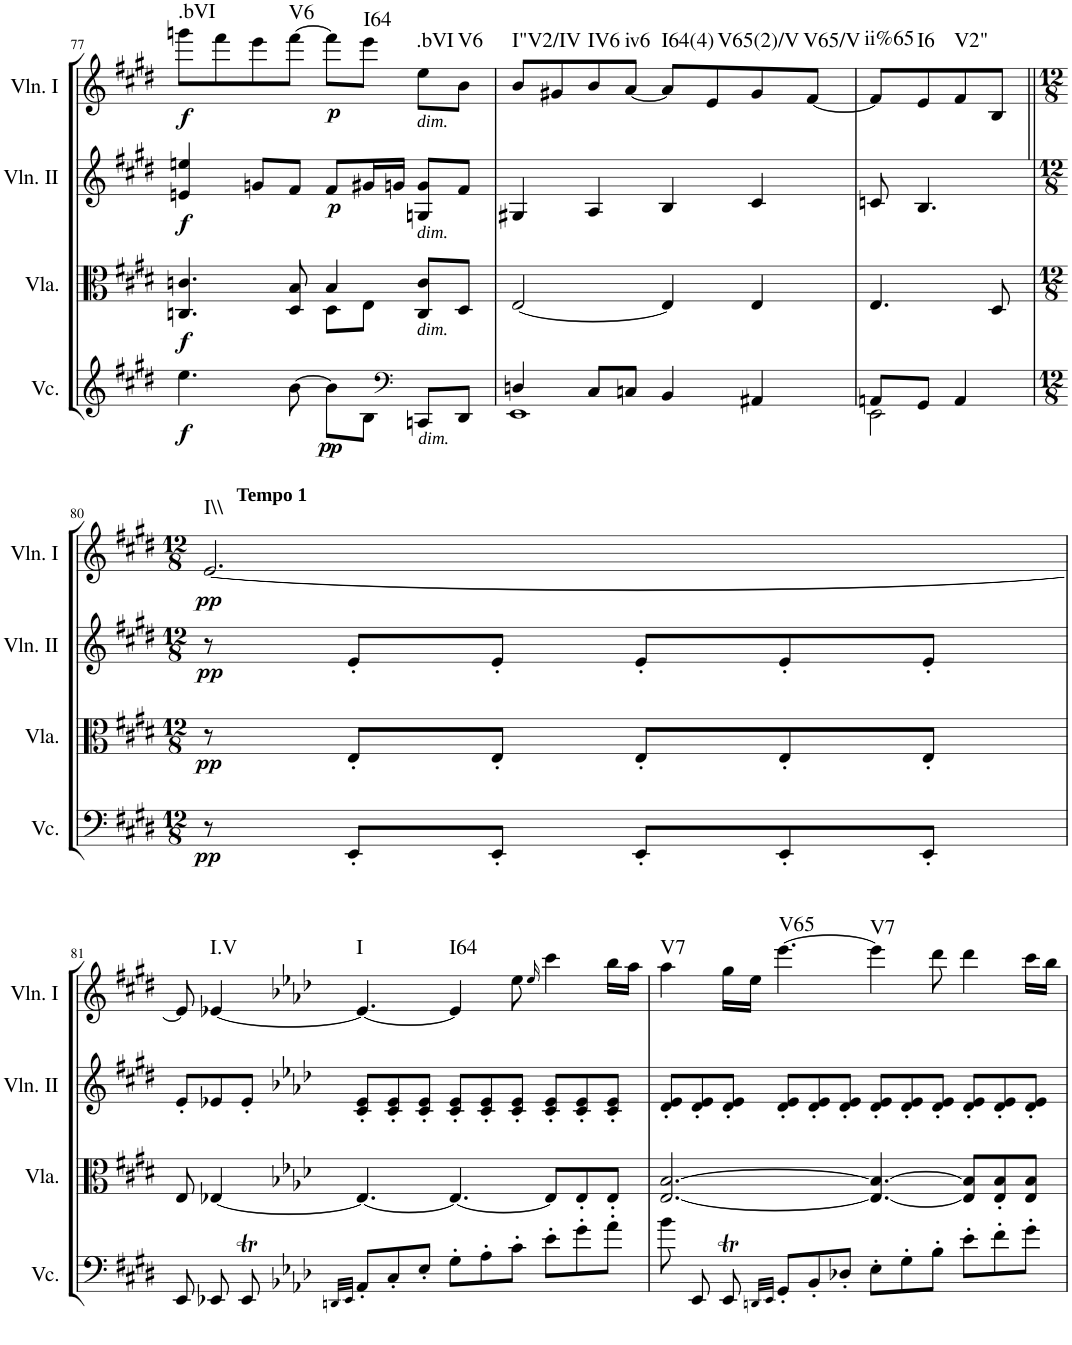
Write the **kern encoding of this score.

**kern	**dynam	**kern	**dynam	**kern	**dynam	**kern	**dynam	**harte
*part4	*part4	*part3	*part3	*part2	*part2	*part1	*part1	*part1
*staff4	*staff4	*staff3	*staff3	*staff2	*staff2	*staff1	*staff1	*
*I"Violoncello	*	*I"Viola	*	*I"Violin II	*	*I"Violin I	*	*
*I'Vc.	*	*I'Vla.	*	*I'Vln. II	*	*I'Vln. I	*	*
!!LO:PB:g=z
*clefG2	*	*clefC3	*	*clefG2	*	*clefG2	*	*
*k[f#c#g#d#]	*	*k[f#c#g#d#]	*	*k[f#c#g#d#]	*	*k[f#c#g#d#]	*	*
*E:	*	*E:	*	*E:	*	*E:	*	*
*M2/2	*	*M2/2	*	*M2/2	*	*M2/2	*	*
*met(c|)	*	*met(c|)	*	*met(c|)	*	*met(c|)	*	*
=77	=77	=77	=77	=77	=77	=77	=77	=77
*	*	*^	*	*	*	*	*	*
!	!LO:DY:b	!	!	!LO:DY:b	!	!LO:DY:b	!	!LO:DY:b	!LO:H:kt=.bVI
4.ee\	f	4.Cn/ 4.cn/	2ryy	f	4en/ 4een/	f	8gggn\L	f	N
.	.	.	.	.	.	.	8fff#\	.	.
.	.	.	.	.	8gn/L	.	8eee\	.	.
!	!	!	!	!	!	!	!	!	!LO:H:kt=V6
[8b\	.	8D#/ 8B/	.	.	8f#/J	.	[8fff#\J	.	N
!	!LO:DY:b	!	!	!	!	!	!	!	!
!	!LO:DY:n=1:b	!	!	!	!	!LO:DY:b	!	!LO:DY:b	!
8b\L]	p p	4B/	8D#\L	.	8f#/L	p	8fff#\L]	p	.
!	!	!	!	!	!	!	!	!	!LO:H:kt=I64
8B\J	.	.	8E\J	.	16g#X/L	.	8eee\J	.	N
*clefF4	*	*	*	*	*	*	*	*	*
.	.	.	.	.	16gn/JJ	.	.	.	.
!	!	!	!	!	!	!	!LO:TX:b:i:t=dim.	!	!
!	!	!LO:TX:a:i:t=dim.	!	!	!	!	!	!	!
!LO:TX:b:i:t=dim.	!	!	!	!	!	!	!	!	!
!LO:TX:a:i:t=dim.	!	!	!	!	!	!	!	!	!LO:H:kt=.bVI
8CCn/L	.	8C/ 8c/L	4ryy	.	8Gn/ 8g/L	.	8ee\L	.	N
!	!	!	!	!	!	!	!	!	!LO:H:kt=V6
8DD#/J	.	8D#/J	.	.	8f#/J	.	8b\J	.	N
*	*	*v	*v	*	*	*	*	*	*
=78	=78	=78	=78	=78	=78	=78	=78	=78
*^	*	*	*	*	*	*	*	*
!	!	!	!	!	!	!	!	!	!LO:H:kt=I"V2/IV
4Dn/	1EE	.	[2E/	.	4G#X/	.	8b/L	.	N
.	.	.	.	.	.	.	8g#X/	.	.
!	!	!	!	!	!	!	!	!	!LO:H:kt=IV6
8C#/L	.	.	.	.	4A/	.	8b/	.	N
!	!	!	!	!	!	!	!	!	!LO:H:kt=iv6
8Cn/J	.	.	.	.	.	.	[8a/J	.	N
!	!	!	!	!	!	!	!	!	!LO:H:kt=I64(4)
4BB/	.	.	4E/]	.	4B/	.	8a/L]	.	N
.	.	.	.	.	.	.	8e/	.	.
!	!	!	!	!	!	!	!	!	!LO:H:kt=V65(2)/V
4AA#X/	.	.	4E/	.	4c#/	.	8g#/	.	N
!	!	!	!	!	!	!	!	!	!LO:H:kt=V65/V
.	.	.	.	.	.	.	[8f#/J	.	N
=79	=79	=79	=79	=79	=79	=79	=79	=79	=79
!	!	!	!	!	!	!	!	!	!LO:H:kt=ii%65
8AAn/L	2EE\	.	4.E/	.	8cn/	.	8f#/L]	.	N
!	!	!	!	!	!	!	!	!	!LO:H:kt=I6
8GG#/J	.	.	.	.	4.B/	.	8e/	.	N
!	!	!	!	!	!	!	!	!	!LO:H:kt=V2"
4AA/	.	.	.	.	.	.	8f#/	.	N
.	.	.	8D#/	.	.	.	8B/J	.	.
*v	*v	*	*	*	*	*	*	*	*
!!LO:LB:g=z
=80||	=80||	=80||	=80||	=80||	=80||	=80||	=80||	=80||
*M12/8	*	*M12/8	*	*M12/8	*	*M12/8	*	*
!	!	!	!	!	!	!LO:TX:a:B:t=Tempo 1	!	!
!	!LO:DY:b	!	!LO:DY:b	!	!LO:DY:b	!	!LO:DY:b	!LO:H:kt=I\\
8r	pp	8r	pp	8r	pp	[2.e/	pp	N
8EE'/L	.	8E'/L	.	8e'/L	.	.	.	.
8EE'/J	.	8E'/J	.	8e'/J	.	.	.	.
8EE'/L	.	8E'/L	.	8e'/L	.	.	.	.
8EE'/	.	8E'/	.	8e'/	.	.	.	.
8EE'/J	.	8E'/J	.	8e'/J	.	.	.	.
!!LO:LB:g=z
=81	=81	=81	=81	=81	=81	=81	=81	=81
8EE/	.	8E/	.	8e'/L	.	8e/]	.	.
!	!	!	!	!	!	!	!	!LO:H:kt=I.V
8EE-X/	.	[4E-X/	.	8e-X/	.	[4e-X/	.	N
8EE-T/	.	.	.	8e-'/J	.	.	.	.
32qDDn/LLL	.	.	.	.	.	.	.	.
32qEE-/JJJ	.	.	.	.	.	.	.	.
!	!	!	!	!	!	!	!	!LO:H:kt=I
8AA-'/L	.	4.E-/_	.	8c/' 8e-/'L	.	4.e-/_	.	N
8C'/	.	.	.	8c/' 8e-/'	.	.	.	.
8E-'/J	.	.	.	8c/' 8e-/'J	.	.	.	.
!	!	!	!	!	!	!	!	!LO:H:kt=I64
8G'\L	.	4.E-/_	.	8c/' 8e-/'L	.	4e-/]	.	N
8A-'\	.	.	.	8c/' 8e-/'	.	.	.	.
8c'\J	.	.	.	8c/' 8e-/'J	.	8ee-\	.	.
.	.	.	.	.	.	16qee-/	.	.
8e-'\L	.	8E-/L]	.	8c/' 8e-/'L	.	4ccc\	.	.
8g'\	.	8E-'/	.	8c/' 8e-/'	.	.	.	.
8a-'\J	.	8E-'/J	.	8c/' 8e-/'J	.	16bb-\LL	.	.
.	.	.	.	.	.	16aa-\JJ	.	.
=82	=82	=82	=82	=82	=82	=82	=82	=82
!	!	!	!	!	!	!	!	!LO:H:kt=V7
8b-\	.	[2.E-/ [2.B-/	.	8d-/' 8e-/'L	.	4aa-\	.	N
8EE-/	.	.	.	8d-/' 8e-/'	.	.	.	.
8EE-T/	.	.	.	8d-/' 8e-/'J	.	16gg\LL	.	.
.	.	.	.	.	.	16ee-\JJ	.	.
32qDDn/LLL	.	.	.	.	.	.	.	.
32qEE-/JJJ	.	.	.	.	.	.	.	.
!	!	!	!	!	!	!	!	!LO:H:kt=V65
8GG'/L	.	.	.	8d-/' 8e-/'L	.	[4.eee-\	.	N
8BB-'/	.	.	.	8d-/' 8e-/'	.	.	.	.
8D-X'/J	.	.	.	8d-/' 8e-/'J	.	.	.	.
!	!	!	!	!	!	!	!	!LO:H:kt=V7
8E-'\L	.	4.E-/_ 4.B-/_	.	8d-/' 8e-/'L	.	4eee-\]	.	N
8G'\	.	.	.	8d-/' 8e-/'	.	.	.	.
8B-'\J	.	.	.	8d-/' 8e-/'J	.	8ddd-\	.	.
8e-'\L	.	8E-/] 8B-/]L	.	8d-/' 8e-/'L	.	4ddd-\	.	.
8f'\	.	8E-/' 8B-/'	.	8d-/' 8e-/'	.	.	.	.
8g'\J	.	8E-/ 8B-/J	.	8d-/' 8e-/'J	.	16ccc\LL	.	.
.	.	.	.	.	.	16bb-\JJ	.	.
=	=	=	=	=	=	=	=	=
*-	*-	*-	*-	*-	*-	*-	*-	*-
